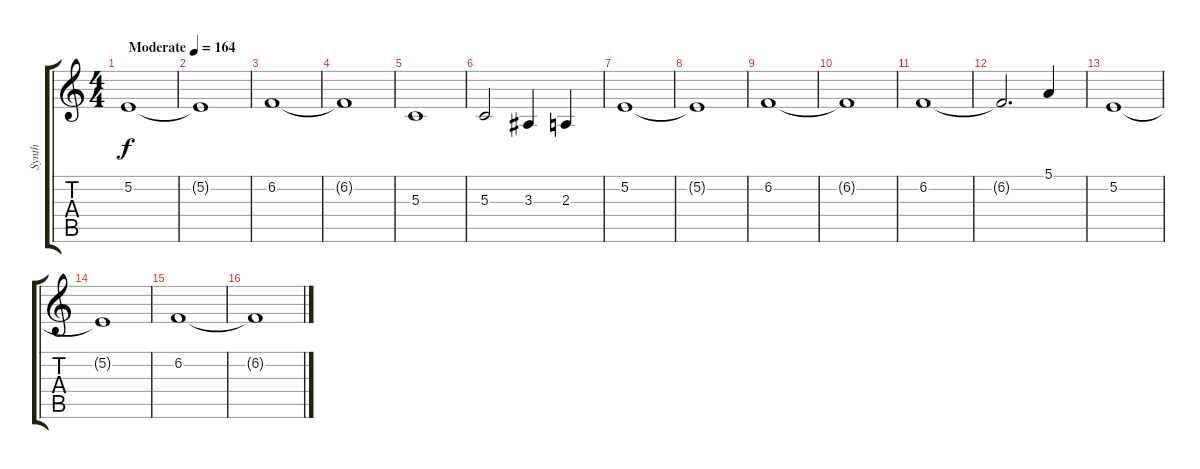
\track ("Synth" "Synth") {instrument pad6metallic}
\staff {score tabs}
\tuning (E4 B3 G3 D3 A2 E2) {hide}
\ts (4 4)
\tempo (164 "Moderate")
\clef g2
\ks c
5.2.1{dy f instrument pad6metallic} |
5.2{t}.1 |
6.2.1 |
6.2{t}.1 |
5.3.1 |
5.3.2 3.3.4 2.3.4 |
5.2.1 |
5.2{t}.1 |
6.2.1 |
6.2{t}.1 |
6.2.1 |
6.2{t}.2{d} 5.1.4 |
5.2.1 |
5.2{t}.1 |
6.2.1 |
6.2{t}.1
